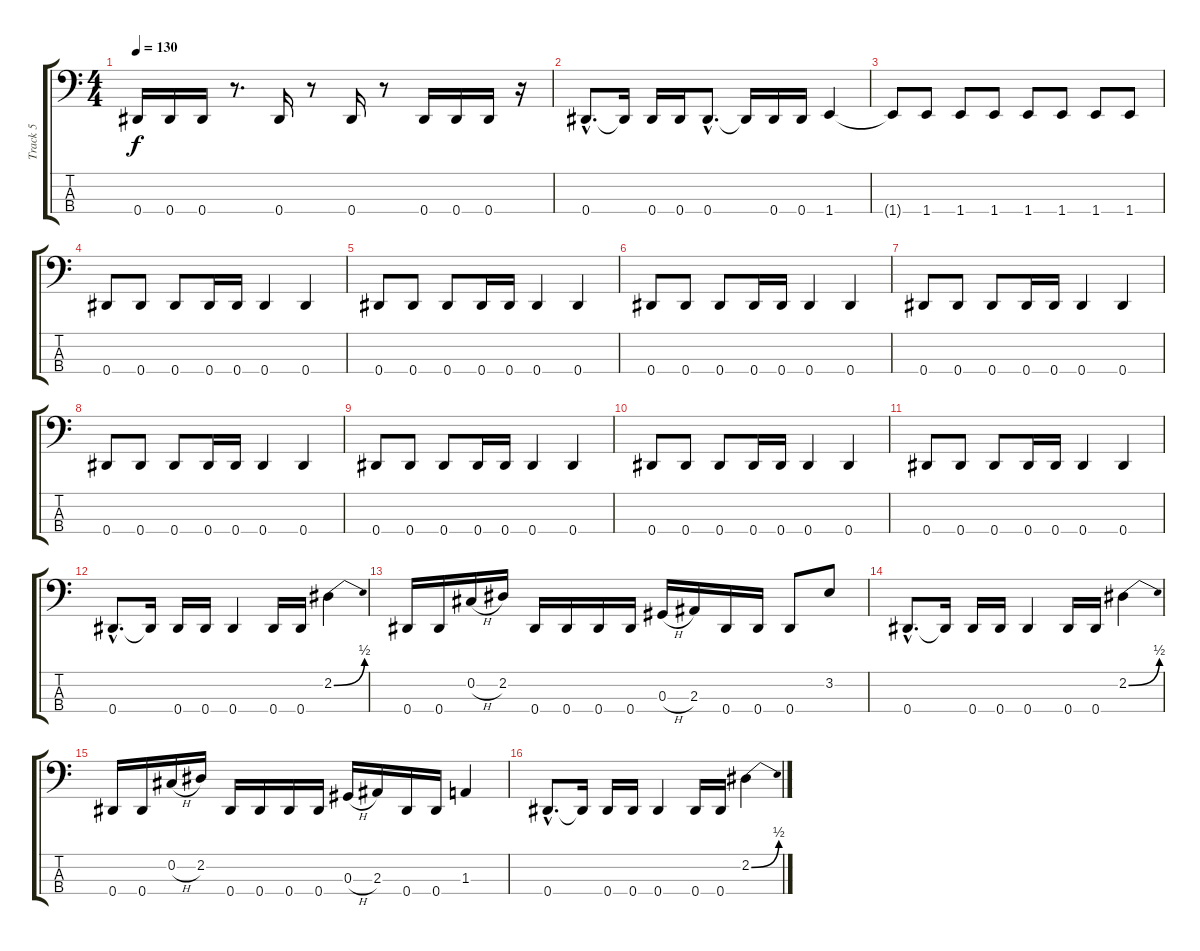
\track ("Track 5" "Track 5") {instrument electricbasspick}
\staff {score tabs}
\tuning (Gb2 Db2 Ab1 Eb1) {hide}
\ts (4 4)
\tempo 130
\clef f4
\ks c
0.4.16{dy f} 0.4.16 0.4.16 r.8{d} 0.4.16 r.8 0.4.16 r.8 0.4.16 0.4.16 0.4.16 r.16 |
0.4{hac}.8{d} 0.4{t}.16 0.4.16 0.4.16 0.4{hac}.8{d} 0.4{t}.16 0.4.16 0.4.16 1.4.4 |
1.4{t}.8 1.4.8 1.4.8 1.4.8 1.4.8 1.4.8 1.4.8 1.4.8 |
0.4.8{volume 9 instrument slapbass2} 0.4.8 0.4.8 0.4.16 0.4.16 0.4.4 0.4.4 |
0.4.8 0.4.8 0.4.8 0.4.16 0.4.16 0.4.4 0.4.4 |
0.4.8 0.4.8 0.4.8 0.4.16 0.4.16 0.4.4 0.4.4 |
0.4.8 0.4.8 0.4.8 0.4.16 0.4.16 0.4.4 0.4.4 |
0.4.8 0.4.8 0.4.8 0.4.16 0.4.16 0.4.4 0.4.4 |
0.4.8 0.4.8 0.4.8 0.4.16 0.4.16 0.4.4 0.4.4 |
0.4.8 0.4.8 0.4.8 0.4.16 0.4.16 0.4.4 0.4.4 |
0.4.8{volume 13} 0.4.8 0.4.8 0.4.16 0.4.16 0.4.4 0.4.4 |
0.4{hac}.8{d instrument electricbasspick} 0.4{t}.16 0.4.16 0.4.16 0.4.4 0.4.16 0.4.16 2.2{be (bend 0 0 60 2)}.4 |
0.4.16 0.4.16 0.2{h}.16 2.2.16 0.4.16 0.4.16 0.4.16 0.4.16 0.3{h}.16 2.3.16 0.4.16 0.4.16 0.4.8 3.2.8 |
0.4{hac}.8{d} 0.4{t}.16 0.4.16 0.4.16 0.4.4 0.4.16 0.4.16 2.2{be (bend 0 0 60 2)}.4 |
0.4.16 0.4.16 0.2{h}.16 2.2.16 0.4.16 0.4.16 0.4.16 0.4.16 0.3{h}.16 2.3.16 0.4.16 0.4.16 1.3.4 |
0.4{hac}.8{d} 0.4{t}.16 0.4.16 0.4.16 0.4.4 0.4.16 0.4.16 2.2{be (bend 0 0 60 2)}.4
